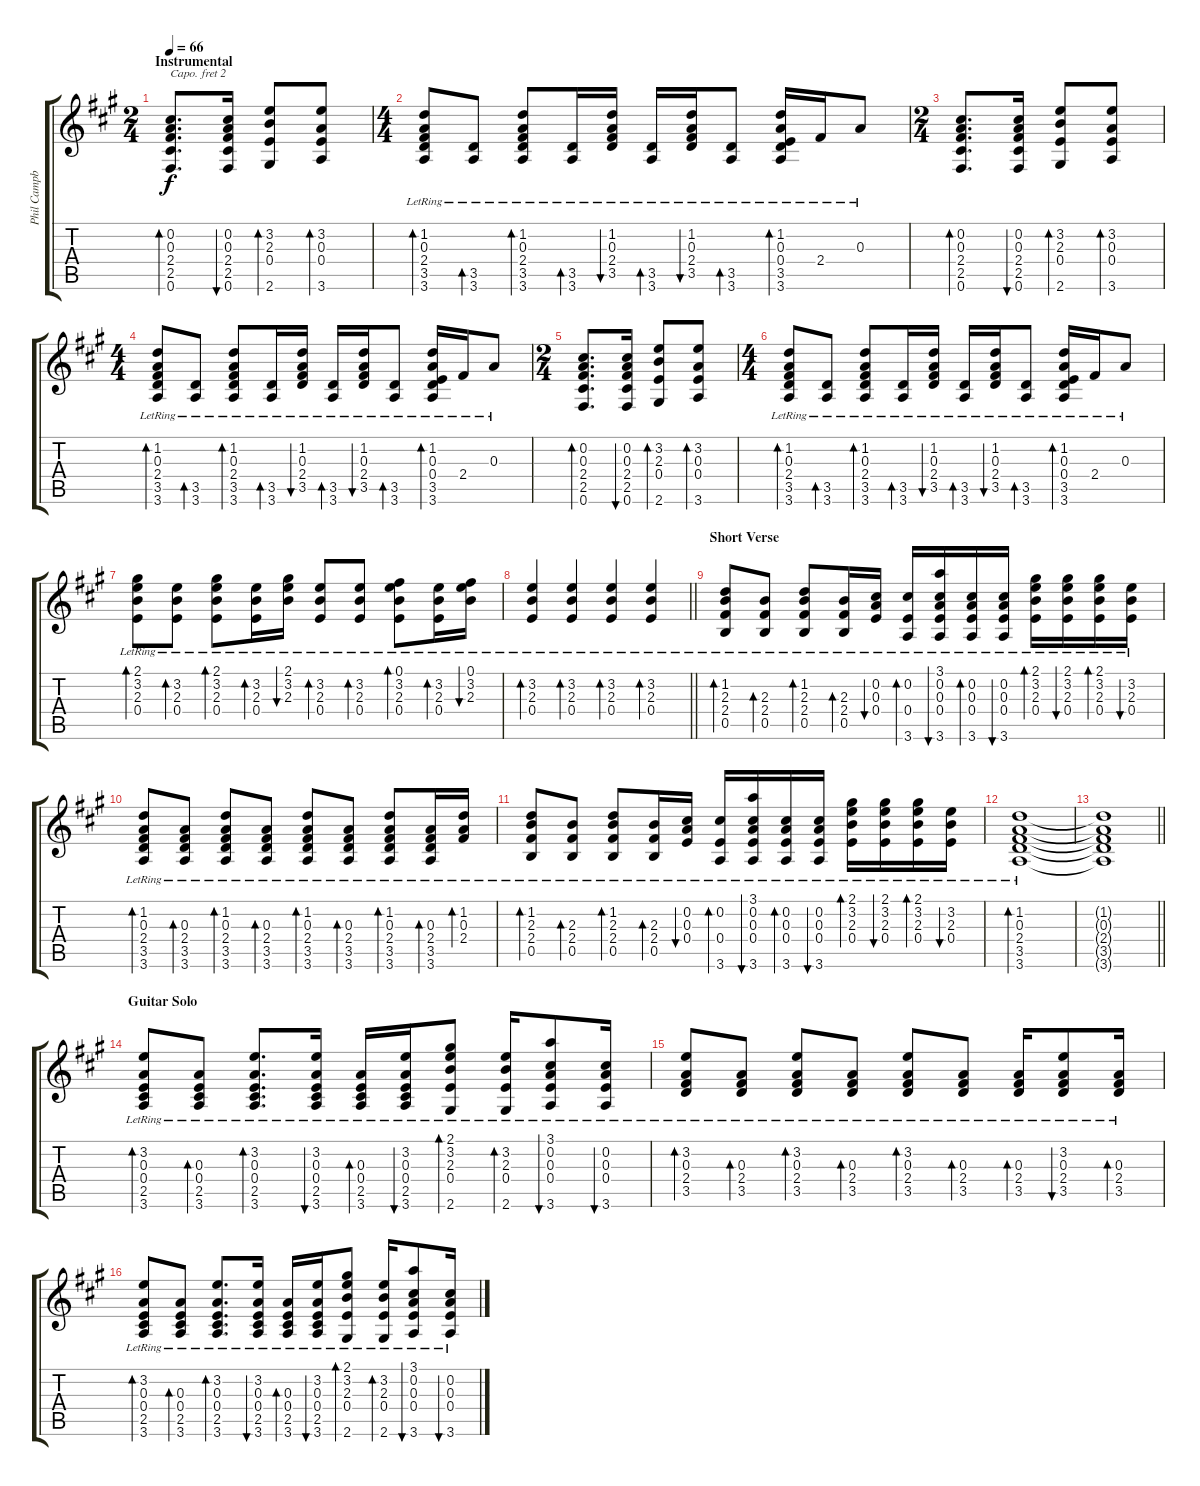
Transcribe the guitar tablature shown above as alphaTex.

\track ("Phil Campbell" "Phil Campb") {instrument acousticguitarsteel}
\staff {score tabs}
\capo 2
\tuning (E4 B3 G3 D3 A2 E2) {hide}
\ts (2 4)
\section ("" "Instrumental")
\tempo 66
\clef g2
\ks f#minor
(0.2 0.3 2.4 2.5 0.6).8{d bd 30 dy f} (0.2 0.3 2.4 2.5 0.6).16{bu 30} (3.2 2.3 0.4 2.6).8{bd 30} (3.2 0.3 0.4 3.6).8{bd 30} |
\ts (4 4)
(1.2{lr} 0.3{lr} 2.4{lr} 3.5{lr} 3.6{lr}).8{bd 30} (3.5{lr} 3.6{lr}).8{bd 30} (1.2{lr} 0.3{lr} 2.4{lr} 3.5{lr} 3.6{lr}).8{bd 30} (3.5{lr} 3.6{lr}).16{bd 30} (1.2{lr} 0.3{lr} 2.4{lr} 3.5{lr}).16{bu 30} (3.5{lr} 3.6{lr}).16{bd 30} (1.2{lr} 0.3{lr} 2.4{lr} 3.5{lr}).16{bu 30} (3.5{lr} 3.6{lr}).8{bd 30} (1.2{lr} 0.3{lr} 0.4{lr} 3.5{lr} 3.6{lr}).16{bd 30} 2.4{lr}.16 0.3{lr}.8 |
\ts (2 4)
(0.2 0.3 2.4 2.5 0.6).8{d bd 30} (0.2 0.3 2.4 2.5 0.6).16{bu 30} (3.2 2.3 0.4 2.6).8{bd 30} (3.2 0.3 0.4 3.6).8{bd 30} |
\ts (4 4)
(1.2{lr} 0.3{lr} 2.4{lr} 3.5{lr} 3.6{lr}).8{bd 30} (3.5{lr} 3.6{lr}).8{bd 30} (1.2{lr} 0.3{lr} 2.4{lr} 3.5{lr} 3.6{lr}).8{bd 30} (3.5{lr} 3.6{lr}).16{bd 30} (1.2{lr} 0.3{lr} 2.4{lr} 3.5{lr}).16{bu 30} (3.5{lr} 3.6{lr}).16{bd 30} (1.2{lr} 0.3{lr} 2.4{lr} 3.5{lr}).16{bu 30} (3.5{lr} 3.6{lr}).8{bd 30} (1.2{lr} 0.3{lr} 0.4{lr} 3.5{lr} 3.6{lr}).16{bd 30} 2.4{lr}.16 0.3{lr}.8 |
\ts (2 4)
(0.2 0.3 2.4 2.5 0.6).8{d bd 30} (0.2 0.3 2.4 2.5 0.6).16{bu 30} (3.2 2.3 0.4 2.6).8{bd 30} (3.2 0.3 0.4 3.6).8{bd 30} |
\ts (4 4)
(1.2{lr} 0.3{lr} 2.4{lr} 3.5{lr} 3.6{lr}).8{bd 30} (3.5{lr} 3.6{lr}).8{bd 30} (1.2{lr} 0.3{lr} 2.4{lr} 3.5{lr} 3.6{lr}).8{bd 30} (3.5{lr} 3.6{lr}).16{bd 30} (1.2{lr} 0.3{lr} 2.4{lr} 3.5{lr}).16{bu 30} (3.5{lr} 3.6{lr}).16{bd 30} (1.2{lr} 0.3{lr} 2.4{lr} 3.5{lr}).16{bu 30} (3.5{lr} 3.6{lr}).8{bd 30} (1.2{lr} 0.3{lr} 0.4{lr} 3.5{lr} 3.6{lr}).16{bd 30} 2.4{lr}.16 0.3{lr}.8 |
(2.1{lr} 3.2{lr} 2.3{lr} 0.4{lr}).8{bd 30 volume 5} (3.2{lr} 2.3{lr} 0.4{lr}).8{bd 30} (2.1{lr} 3.2{lr} 2.3{lr} 0.4{lr}).8{bd 30} (3.2{lr} 2.3{lr} 0.4{lr}).16{bd 30} (2.1{lr} 3.2{lr} 2.3{lr}).16{bu 30} (3.2{lr} 2.3{lr} 0.4{lr}).8{bd 30} (3.2{lr} 2.3{lr} 0.4{lr}).8{bd 30} (0.1{lr} 3.2{lr} 2.3{lr} 0.4{lr}).8{bd 30} (3.2{lr} 2.3{lr} 0.4{lr}).16{bd 30} (0.1{lr} 3.2{lr} 2.3{lr}).16{bu 30} |
\barLineRight lightlight
(3.2{lr} 2.3{lr} 0.4{lr}).4{bd 30} (3.2{lr} 2.3{lr} 0.4{lr}).4{bd 30} (3.2{lr} 2.3{lr} 0.4{lr}).4{bd 30} (3.2{lr} 2.3{lr} 0.4{lr}).4{bd 30} |
\section ("" "Short Verse")
(1.2{lr} 2.3{lr} 2.4{lr} 0.5{lr}).8{bd 30 volume 11} (2.3{lr} 2.4{lr} 0.5{lr}).8{bd 30} (1.2{lr} 2.3{lr} 2.4{lr} 0.5{lr}).8{bd 30} (2.3{lr} 2.4{lr} 0.5{lr}).16{bd 30} (0.2{lr} 0.3{lr} 0.4{lr}).16{bu 30} (0.2{lr} 0.4{lr} 3.6{lr}).16{bd 30} (3.1{lr} 0.2{lr} 0.3{lr} 0.4{lr} 3.6{lr}).16{bu 30} (0.2{lr} 0.3{lr} 0.4{lr} 3.6{lr}).16{bd 30} (0.2{lr} 0.3{lr} 0.4{lr} 3.6).16{bu 30} (2.1{lr} 3.2{lr} 2.3{lr} 0.4{lr}).16{bd 30} (2.1{lr} 3.2{lr} 2.3{lr} 0.4{lr}).16{bu 30} (2.1 3.2{lr} 2.3{lr} 0.4{lr}).16{bd 30} (3.2{lr} 2.3{lr} 0.4{lr}).16{bu 30} |
(1.2{lr} 0.3{lr} 2.4{lr} 3.5{lr} 3.6{lr}).8{bd 30} (0.3{lr} 2.4{lr} 3.5{lr} 3.6{lr}).8{bd 30} (1.2{lr} 0.3{lr} 2.4{lr} 3.5{lr} 3.6{lr}).8{bd 30} (0.3{lr} 2.4{lr} 3.5{lr} 3.6{lr}).8{bd 30} (1.2{lr} 0.3{lr} 2.4{lr} 3.5{lr} 3.6{lr}).8{bd 30} (0.3{lr} 2.4{lr} 3.5{lr} 3.6{lr}).8{bd 30} (1.2{lr} 0.3{lr} 2.4{lr} 3.5{lr} 3.6{lr}).8{bd 30} (0.3{lr} 2.4{lr} 3.5{lr} 3.6).16{bd 30} (1.2 0.3{lr} 2.4{lr}).16{bd 30} |
(1.2{lr} 2.3{lr} 2.4{lr} 0.5{lr}).8{bd 30} (2.3{lr} 2.4{lr} 0.5{lr}).8{bd 30} (1.2{lr} 2.3{lr} 2.4{lr} 0.5{lr}).8{bd 30} (2.3{lr} 2.4{lr} 0.5{lr}).16{bd 30} (0.2{lr} 0.3{lr} 0.4{lr}).16{bu 30} (0.2{lr} 0.4{lr} 3.6{lr}).16{bd 30} (3.1{lr} 0.2{lr} 0.3{lr} 0.4{lr} 3.6{lr}).16{bu 30} (0.2{lr} 0.3{lr} 0.4{lr} 3.6{lr}).16{bd 30} (0.2{lr} 0.3{lr} 0.4{lr} 3.6).16{bu 30} (2.1{lr} 3.2{lr} 2.3{lr} 0.4{lr}).16{bd 30} (2.1{lr} 3.2{lr} 2.3{lr} 0.4{lr}).16{bu 30} (2.1 3.2{lr} 2.3{lr} 0.4{lr}).16{bd 30} (3.2{lr} 2.3{lr} 0.4{lr}).16{bu 30} |
(1.2{lr} 0.3{lr} 2.4{lr} 3.5{lr} 3.6{lr}).1{bd 30} |
\barLineRight lightlight
(1.2{t} 0.3{t} 2.4{t} 3.5{t} 3.6{t}).1 |
\section ("" "Guitar Solo")
(3.2{lr} 0.3{lr} 0.4{lr} 2.5{lr} 3.6{lr}).8{bd 30} (0.3{lr} 0.4{lr} 2.5{lr} 3.6{lr}).8{bd 30} (3.2 0.3{lr} 0.4{lr} 2.5 3.6{lr}).8{d bd 30} (3.2{lr} 0.3{lr} 0.4{lr} 2.5 3.6{lr}).16{bu 30} (0.3{lr} 0.4{lr} 2.5 3.6{lr}).16{bd 30} (3.2{lr} 0.3{lr} 0.4{lr} 2.5 3.6{lr}).16{bu 30} (2.1{lr} 3.2{lr} 2.3{lr} 0.4{lr} 2.6{lr}).8{bd 30} (3.2{lr} 2.3{lr} 0.4{lr} 2.6{lr}).16{bd 30} (3.1{lr} 0.2{lr} 0.3{lr} 0.4{lr} 3.6{lr}).8{bu 30} (0.2{lr} 0.3{lr} 0.4{lr} 3.6{lr}).16{bu 30} |
(3.2{lr} 0.3{lr} 2.4{lr} 3.5{lr}).8{bd 30} (0.3{lr} 2.4{lr} 3.5{lr}).8{bd 30} (3.2{lr} 0.3{lr} 2.4{lr} 3.5{lr}).8{bd 30} (0.3{lr} 2.4{lr} 3.5{lr}).8{bd 30} (3.2{lr} 0.3{lr} 2.4{lr} 3.5{lr}).8{bd 30} (0.3{lr} 2.4{lr} 3.5{lr}).8{bd 30} (0.3{lr} 2.4{lr} 3.5{lr}).16{bd 30} (3.2 0.3{lr} 2.4{lr} 3.5{lr}).8{bu 30} (0.3{lr} 2.4{lr} 3.5{lr}).16{bd 30} |
(3.2{lr} 0.3{lr} 0.4{lr} 2.5{lr} 3.6{lr}).8{bd 30} (0.3{lr} 0.4{lr} 2.5{lr} 3.6{lr}).8{bd 30} (3.2 0.3{lr} 0.4{lr} 2.5 3.6{lr}).8{d bd 30} (3.2{lr} 0.3{lr} 0.4{lr} 2.5 3.6{lr}).16{bu 30} (0.3{lr} 0.4{lr} 2.5 3.6{lr}).16{bd 30} (3.2{lr} 0.3{lr} 0.4{lr} 2.5 3.6{lr}).16{bu 30} (2.1{lr} 3.2{lr} 2.3{lr} 0.4{lr} 2.6{lr}).8{bd 30} (3.2{lr} 2.3{lr} 0.4{lr} 2.6{lr}).16{bd 30} (3.1{lr} 0.2{lr} 0.3{lr} 0.4{lr} 3.6{lr}).8{bu 30} (0.2{lr} 0.3{lr} 0.4{lr} 3.6{lr}).16{bu 30}
